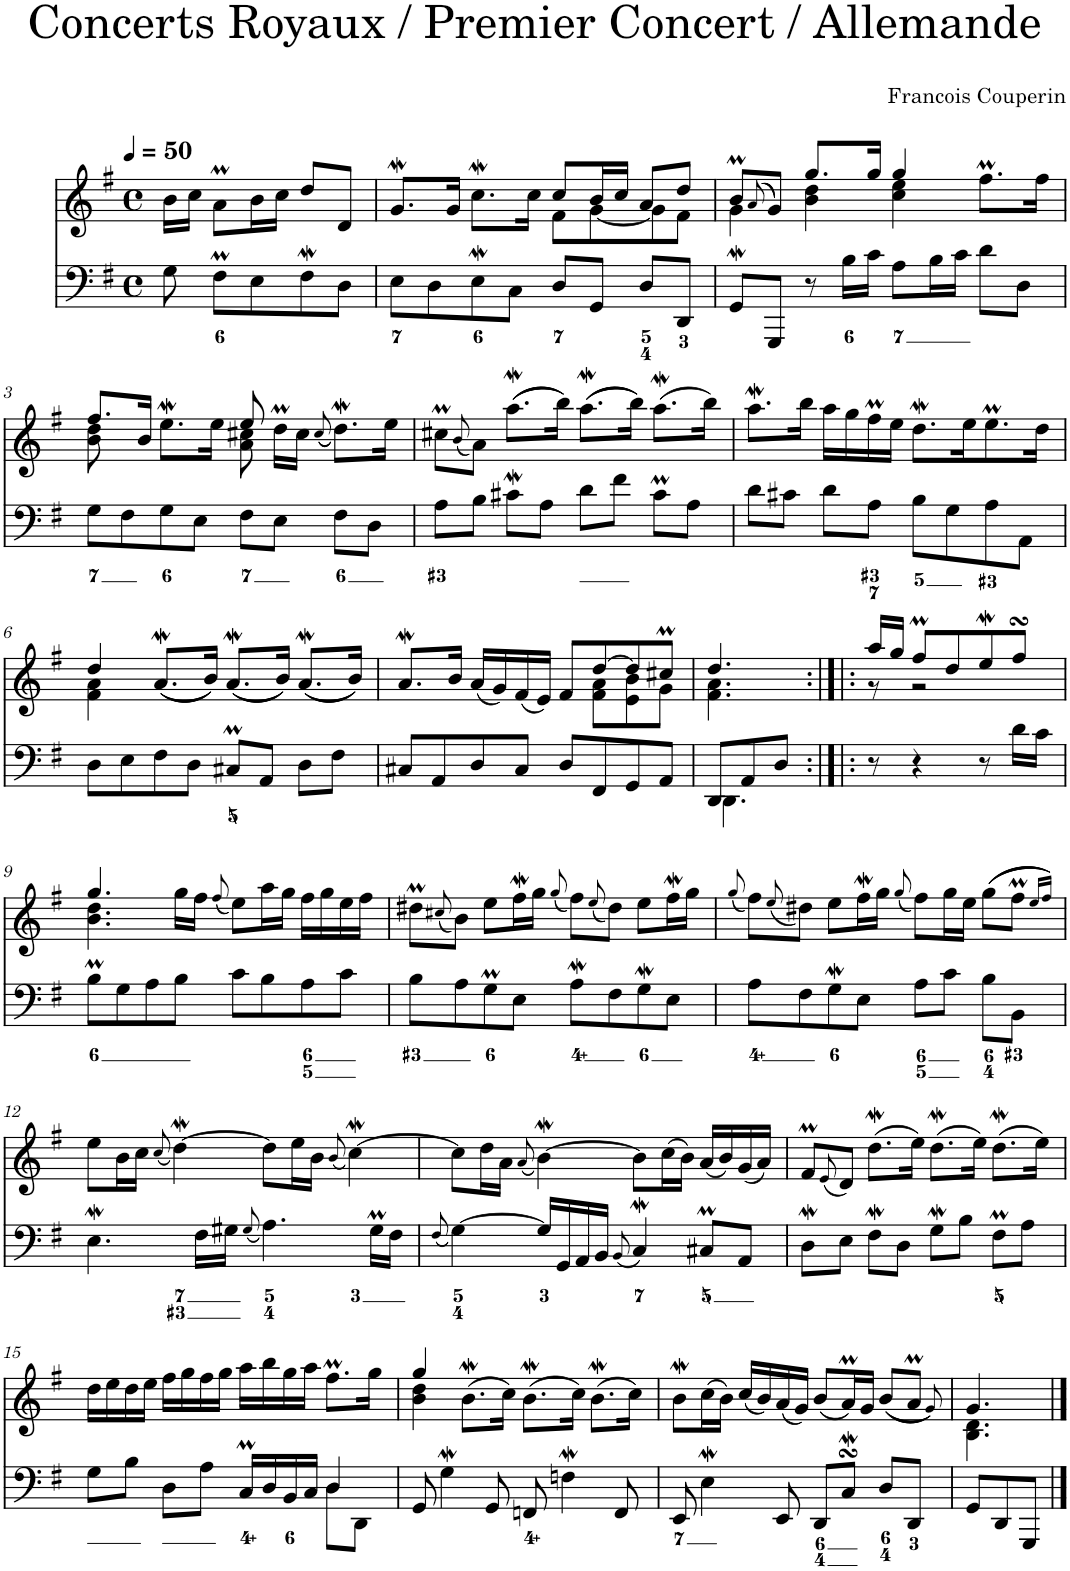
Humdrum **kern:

**kern	**kern
*part2	*part1
*staff2	*staff1
*I"Violoncello	*I"Oboe
*I'Vc	*I'Ob
*clefF4	*clefG2
*k[f#]	*k[f#]
*M4/4	*M4/4
*met(c)	*met(c)
*MM50	*MM50
=	=
8G\	16b\LL
.	16cc\JJ
8F#m\L	8aM\L
8E\	16b\L
.	16cc\JJ
8F#W\	8dd/L
8D\J	8d/J
=1	=1
*	*^
8E\L	8.gw/L	2ryy
8D\	.	.
.	16g/Jk	.
8EW\	8.ccw\L	.
8C\J	.	.
.	16cc\Jk	.
8D/L	8cc/L	8f#\L
8GG/J	16b/L	[8g\
.	16cc/JJ	.
8D/L	8a/L	8g\]
8DD/J	8dd/J	8f#\J
=2	=2	=2
8GGw/L	8bm/L	4g\
.	((8qa/	.
8GGG/J	8g/J))	.
8r	8.gg/L	4b\ 4dd\
16B\LL	.	.
16c\JJ	16gg/Jk	.
8A\L	4gg/	4cc\ 4ee\
16B\L	.	.
16c\JJ	.	.
8d\L	8.ff#m\L	4ryy
8D\J	.	.
.	16ff#\Jk	.
!!LO:LB:g=z	!!
=3	=3	=3
8G\L	8.ff#/L	8b\ 8dd\
8F#\	.	4.ryy
.	16b/Jk	.
8G\	8.eeW\L	.
8E\J	.	.
.	16ee\Jk	.
8F#\L	8ee/	8a\ 8cc#X\
8E\J	16ddM\LL	4.ryy
.	16cc#\JJ	.
.	((8qcc#/	.
8F#\L	8.ddW\L))	.
8D\J	.	.
.	16ee\Jk	.
*	*v	*v
=4	=4
8A\L	8cc#Xm\L
.	(8qb/
8B\J	8a\J)
8c#XW\L	((8.aaW\L
8A\J	.
.	16bb\Jk))
8d\L	((8.aaW\L
8f#\J	.
.	16bb\Jk))
8c#m\L	(8.aaW\L
8A\J	.
.	16bb\Jk)
=5	=5
8d\L	8.aaW\L
8c#X\J	.
.	16bb\Jk
8d\L	16aa\LL
.	16gg\
8A\J	16ff#m\
.	16ee\JJ
8B\L	8.ddW\L
8G\	.
.	16ee\K
8A\	8.eeM\
8AA\J	.
.	16dd\Jk
!!LO:LB:g=z
=6	=6
*	*^
8D\L	4dd/	4f#\ 4a\
8E\	.	.
8F#\	((8.aW/L	2.ryy
8D\J	.	.
.	16b/Jk))	.
8C#Xm/L	((8.aW/L	.
8AA/J	.	.
.	16b/Jk))	.
8D\L	((8.aW/L	.
8F#\J	.	.
.	16b/Jk))	.
=7	=7	=7
8C#X/L	8.aW/L	8ryy
*	*v	*v
8AA/	.
.	16b/Jk
8D/	(16a/LL
.	16g/)
8C#/J	(16f#/
.	16e/JJ)
8D/L	8f#/L
*	*^
8FF#/	[8dd/	8f#\ 8a\L
8GG/	8dd/]	8e\ 8b\
8AA/J	8cc#Xm/J	8g\J
==8	==8	==8
*^	*	*
8DD/L	4.DD\	4.dd/	4.f#\ 4.a\
8AA/	.	.	.
8D/J	.	.	.
8r	2ryy	16aa/LL	8r
.	.	16gg/JJ	.
4r	.	8ff#m/L	2r
.	.	8dd/	.
8r	.	8eeW/	.
16d\LL	8ryy	8ff#sSsS/J	.
16c\JJ	.	.	.
*v	*v	*	*
!!LO:LB:g=z	!!
=9	=9	=9
8Bm\L	4.gg/	4.b\ 4.dd\
8G\	.	.
8A\	.	.
8B\J	16gg\LL	2ryy
.	16ff#\JJ	.
.	(8qff#/	.
8c\L	8ee\L)	.
8B\	16aa\L	.
.	16gg\JJ	.
8A\	16ff#\LL	.
.	16gg\	.
8c\J	16ee\	8ryy
.	16ff#\JJ	.
*	*v	*v
=10	=10
8B\L	8dd#Xm\L
.	(8qcc#X/
8A\	8b\J)
8GM\	8ee\L
8E\J	16ff#W\L
.	16gg\JJ
.	(8qgg/
8AW\L	8ff#\L)
.	(8qee/
8F#\	8dd#\J)
8Gw\	8ee\L
8E\J	16ff#W\L
.	16gg\JJ
=11	=11
.	(8qgg/
8A\L	8ff#\L)
.	(8qee/
8F#\	8dd#X\J)
8Gw\	8ee\L
8E\J	16ff#W\L
.	16gg\JJ
.	(8qgg/
8A\L	8ff#\L)
8c\J	16gg\L
.	16ee\JJ
8B\L	((8gg\L
8BB\J	8ff#m\J
.	16qee/LL
.	16qff#/JJ))
!!LO:LB:g=z
=12	=12
4.EW\	8ee\L
.	16b\L
.	16cc\JJ
.	(8qcc/
.	[4ddW\)
16F#\LL	.
16G#X\JJ	.
(8qG#/	.
4.A\)	8dd\L]
.	16ee\L
.	16b\JJ
.	(8qb/
.	[4ccw\)
16G#m\LL	.
16F#\JJ	.
=13	=13
(8qF#/	.
[4G\)	8cc\L]
.	16dd\L
.	16a\JJ
.	(8qa/
16G/LL]	[4bW\)
16GG/	.
16AA/	.
16BB/JJ	.
(8qBB/	.
4Cw/)	8b\L]
.	(16cc\L
.	16b\JJ)
8C#Xm/L	(16a/LL
.	16b/)
8AA/J	(16g/
.	16a/JJ)
=14	=14
8DW\L	8f#m/L
.	(8qe/
8E\J	8d/J)
8F#W\L	(8.ddW\L
8D\J	.
.	16ee\Jk)
8Gw\L	(8.ddW\L
8B\J	.
.	16ee\Jk)
8F#m\L	(8.ddW\L
8A\J	.
.	16ee\Jk)
!!LO:LB:g=z
=15	=15
*^	*
8G\L	2.ryy	16dd\LL
.	.	16ee\
8B\J	.	16dd\
.	.	16ee\JJ
8D\L	.	16ff#\LL
.	.	16gg\
8A\J	.	16ff#\
.	.	16gg\JJ
16CM/LL	.	16aa\LL
16D/	.	16bb\
16BB/	.	16gg\
16C/JJ	.	16aa\JJ
4D/	8D\L	8.ff#m\L
.	8DD\J	.
.	.	16gg\Jk
*v	*v	*
=16	=16
*	*^
8GG/	4gg/	4b\ 4dd\
4Gw\	.	.
.	(8.bW\L	2.ryy
8GG/	.	.
.	16cc\Jk)	.
8FFn/	(8.bW\L	.
4Fnw\	.	.
.	16cc\Jk)	.
.	(8.bW\L	.
8FF/	.	.
.	16cc\Jk)	.
*	*v	*v
=17	=17
8EE/	8bW\L
4EW\	(16cc\L
.	16b\JJ)
.	(16cc/LL
.	16b/)
8EE/	(16a/
.	16g/JJ)
8DD/L	(8b/L
8CsSSsw/J	16aM/L)
.	16g/JJ
8D/L	((8b/L
8DD/J	8aM/J
.	8qg/))
=18	=18
*	*^
8GG/L	4.g/	4.B\ 4.d\
8DD/	.	.
8GGG/J	.	.
*	*v	*v
==	==
*-	*-
